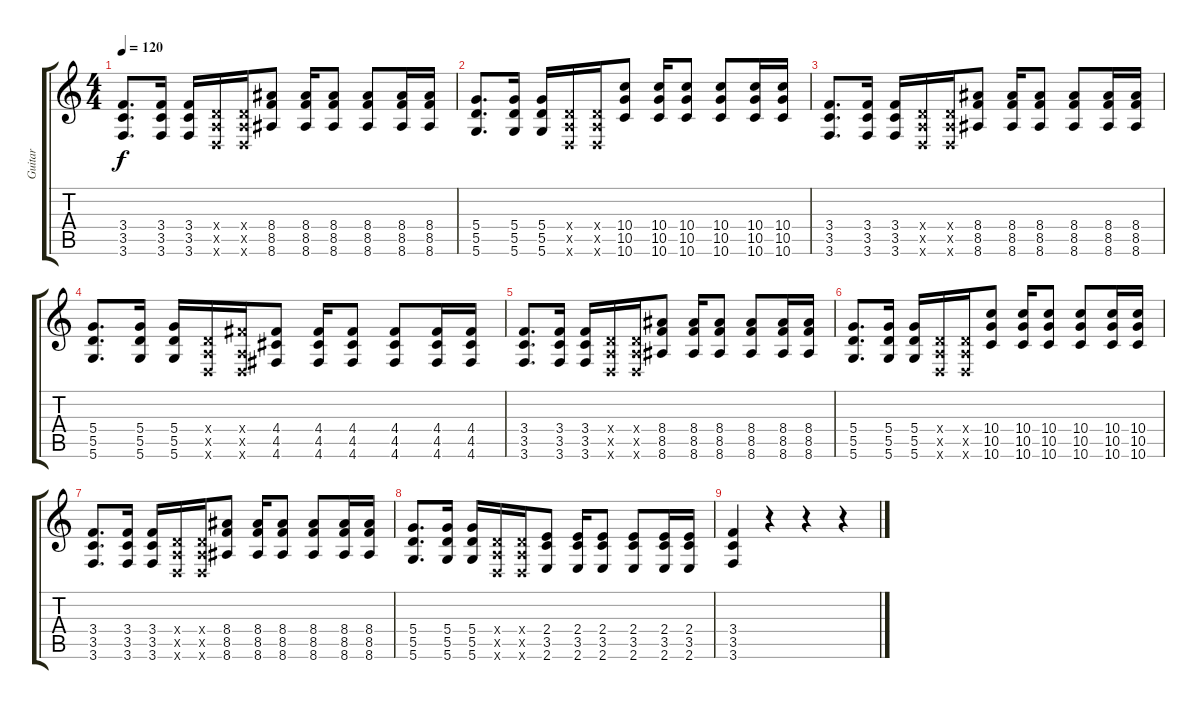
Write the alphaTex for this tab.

\track ("Guitar" "Guitar") {instrument overdrivenguitar}
\staff {score tabs}
\tuning (E4 B3 G3 D3 A2 D2) {hide}
\ts (4 4)
\tempo 120
\clef g2
\ks c
(3.4 3.5 3.6).8{d dy f} (3.4 3.5 3.6).16 (3.4 3.5 3.6).16 (0.4{x} 0.5{x} 0.6{x}).16 (0.4{x} 0.5{x} 0.6{x}).16 (8.4 8.5 8.6).8 (8.4 8.5 8.6).16 (8.4 8.5 8.6).8 (8.4 8.5 8.6).8 (8.4 8.5 8.6).16 (8.4 8.5 8.6).16 |
(5.4 5.5 5.6).8{d} (5.4 5.5 5.6).16 (5.4 5.5 5.6).16 (0.4{x} 0.5{x} 0.6{x}).16 (0.4{x} 0.5{x} 0.6{x}).16 (10.4 10.5 10.6).8 (10.4 10.5 10.6).16 (10.4 10.5 10.6).8 (10.4 10.5 10.6).8 (10.4 10.5 10.6).16 (10.4 10.5 10.6).16 |
(3.4 3.5 3.6).8{d} (3.4 3.5 3.6).16 (3.4 3.5 3.6).16 (0.4{x} 0.5{x} 0.6{x}).16 (0.4{x} 0.5{x} 0.6{x}).16 (8.4 8.5 8.6).8 (8.4 8.5 8.6).16 (8.4 8.5 8.6).8 (8.4 8.5 8.6).8 (8.4 8.5 8.6).16 (8.4 8.5 8.6).16 |
(5.4 5.5 5.6).8{d} (5.4 5.5 5.6).16 (5.4 5.5 5.6).16 (0.4{x} 0.5{x} 0.6{x}).16 (4.4{x} 0.5{x} 0.6{x}).16 (4.4 4.5 4.6).8 (4.4 4.5 4.6).16 (4.4 4.5 4.6).8 (4.4 4.5 4.6).8 (4.4 4.5 4.6).16 (4.4 4.5 4.6).16 |
(3.4 3.5 3.6).8{d} (3.4 3.5 3.6).16 (3.4 3.5 3.6).16 (0.4{x} 0.5{x} 0.6{x}).16 (0.4{x} 0.5{x} 0.6{x}).16 (8.4 8.5 8.6).8 (8.4 8.5 8.6).16 (8.4 8.5 8.6).8 (8.4 8.5 8.6).8 (8.4 8.5 8.6).16 (8.4 8.5 8.6).16 |
(5.4 5.5 5.6).8{d} (5.4 5.5 5.6).16 (5.4 5.5 5.6).16 (0.4{x} 0.5{x} 0.6{x}).16 (0.4{x} 0.5{x} 0.6{x}).16 (10.4 10.5 10.6).8 (10.4 10.5 10.6).16 (10.4 10.5 10.6).8 (10.4 10.5 10.6).8 (10.4 10.5 10.6).16 (10.4 10.5 10.6).16 |
(3.4 3.5 3.6).8{d} (3.4 3.5 3.6).16 (3.4 3.5 3.6).16 (0.4{x} 0.5{x} 0.6{x}).16 (0.4{x} 0.5{x} 0.6{x}).16 (8.4 8.5 8.6).8 (8.4 8.5 8.6).16 (8.4 8.5 8.6).8 (8.4 8.5 8.6).8 (8.4 8.5 8.6).16 (8.4 8.5 8.6).16 |
(5.4 5.5 5.6).8{d} (5.4 5.5 5.6).16 (5.4 5.5 5.6).16 (0.4{x} 0.5{x} 0.6{x}).16 (0.4{x} 0.5{x} 0.6{x}).16 (2.4 3.5 2.6).8 (2.4 3.5 2.6).16 (2.4 3.5 2.6).8 (2.4 3.5 2.6).8 (2.4 3.5 2.6).16 (2.4 3.5 2.6).16 |
(3.4 3.5 3.6).4 r.4 r.4 r.4
